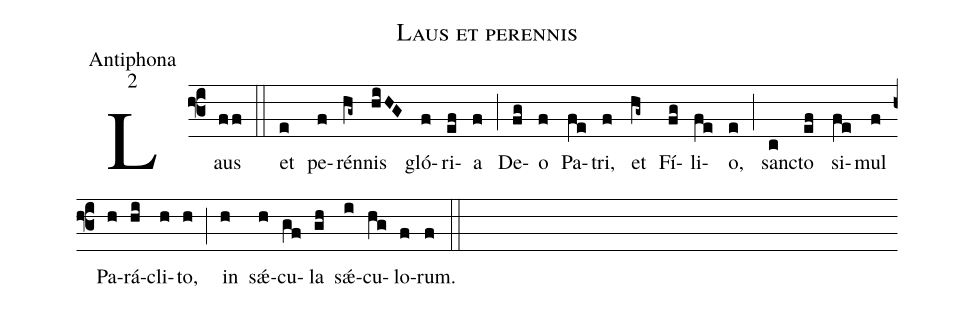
name:Laus et perennis;
office-part:Antiphona;
mode:2;
%%
(f3) Laus(ff) (::)
et(e) pe(f)rén(hg~)nis(hiHG) gló(f)ri(ef)a(f) (;) De(fg)o(f) Pa(fe)tri,(f) et(hg~) Fí(fg)li(fe)o,(e) (;) san(c)cto(ef) si(fe)mul(f) Pa(h)rá(hi)cli(h)to,(h) (;) in(h) s{<sp>'ae</sp>}(h)cu(gf)la(gh) s{<sp>'ae</sp>}(i)cu(hg)lo(f)rum.(f) (::)
